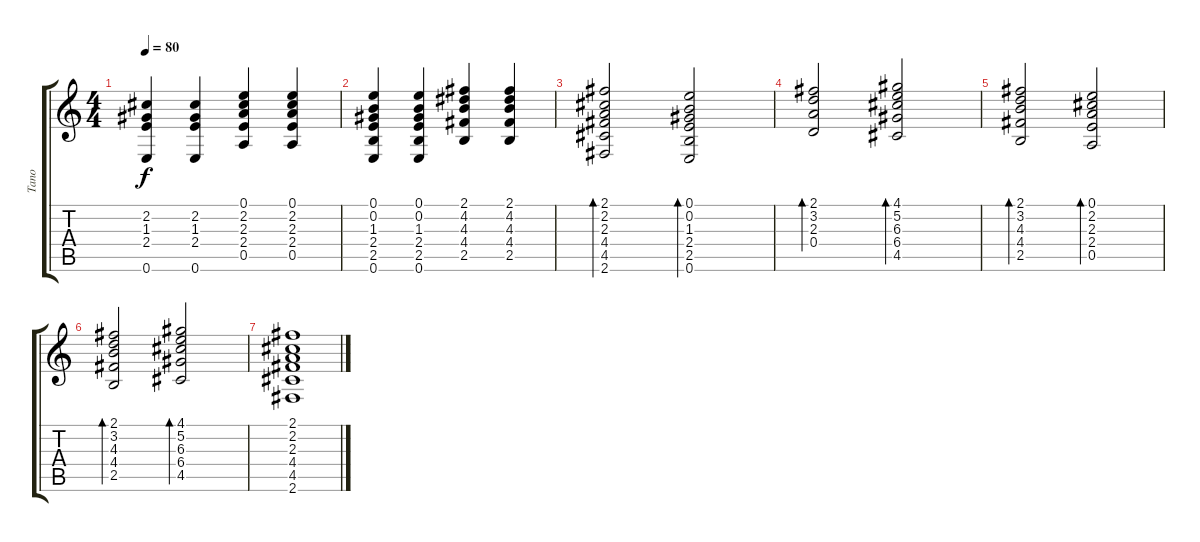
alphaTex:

\track ("Tano" "Tano") {instrument acousticguitarnylon}
\staff {score tabs}
\tuning (E4 B3 G3 D3 A2 E2) {hide}
\ts (4 4)
\tempo 80
\clef g2
\ks c
(2.2 1.3 2.4 0.6).4{dy f} (2.2 1.3 2.4 0.6).4 (0.1 2.2 2.3 2.4 0.5).4 (0.1 2.2 2.3 2.4 0.5).4 |
(0.1 0.2 1.3 2.4 2.5 0.6).4 (0.1 0.2 1.3 2.4 2.5 0.6).4 (2.1 4.2 4.3 4.4 2.5).4 (2.1 4.2 4.3 4.4 2.5).4 |
(2.1 2.2 2.3 4.4 4.5 2.6).2{bd 60 volume 8} (0.1 0.2 1.3 2.4 2.5 0.6).2{bd 60} |
(2.1 3.2 2.3 0.4).2{bd 60} (4.1 5.2 6.3 6.4 4.5).2{bd 60} |
(2.1 3.2 4.3 4.4 2.5).2{bd 60} (0.1 2.2 2.3 2.4 0.5).2{bd 60} |
(2.1 3.2 4.3 4.4 2.5).2{bd 60 volume 13} (4.1 5.2 6.3 6.4 4.5).2{bd 60} |
(2.1 2.2 2.3 4.4 4.5 2.6).1
